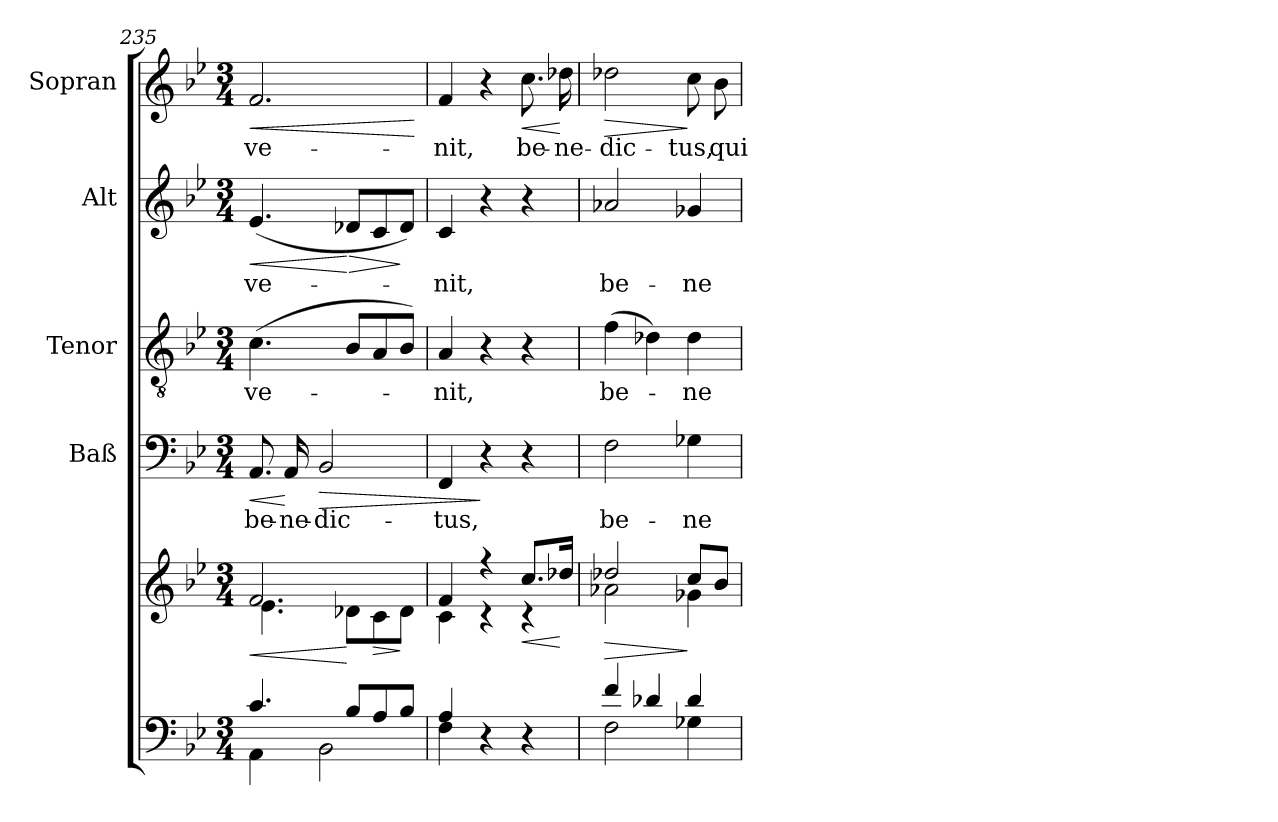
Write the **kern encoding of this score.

**kern	**kern	**dynam	**kern	**text	**dynam	**kern	**text	**kern	**text	**dynam	**kern	**text	**dynam
*part5	*part5	*part5	*part4	*part4	*part4	*part3	*part3	*part2	*part2	*part2	*part1	*part1	*part1
*staff6	*staff5	*staff5/6	*staff4	*staff4	*staff4	*staff3	*staff3	*staff2	*staff2	*staff2	*staff1	*staff1	*staff1
*	*	*	*I"Baß	*	*	*I"Tenor	*	*I"Alt	*	*	*I"Sopran	*	*
*	*	*	*I'Baß	*	*	*I'Ten	*	*I'Alt	*	*	*I'Sop	*	*
*clefF4	*clefG2	*	*clefF4	*	*	*clefGv2	*	*clefG2	*	*	*clefG2	*	*
*k[b-e-]	*k[b-e-]	*	*k[b-e-]	*	*	*k[b-e-]	*	*k[b-e-]	*	*	*k[b-e-]	*	*
*B-:	*B-:	*	*B-:	*	*	*B-:	*	*B-:	*	*	*B-:	*	*
*M3/4	*M3/4	*	*M3/4	*	*	*M3/4	*	*M3/4	*	*	*M3/4	*	*
=235	=235	=235	=235	=235	=235	=235	=235	=235	=235	=235	=235	=235	=235
*^	*	*	*	*	*	*	*	*	*	*	*	*	*
!	!	!	!LO:HP:b	!	!LO:LY:b	!LO:HP:b	!	!LO:LY:b	!	!LO:LY:b	!LO:HP:b	!	!LO:LY:b	!LO:HP:b
*	*	*^	*	*	*	*	*	*	*	*	*	*	*	*
!	!	!	!	!	!	!	!	!	!	!	!	!	!	!	!LO:HP:n=1:b
4.c/	4AA\	2.f/	4.e-\	<	8.AA/	be-	<	(<4.c\	ve-	(<4.e-/	ve-	<	2.f/	ve-	< >
!	!	!	!	!	!	!LO:LY:b	!	!	!	!	!	!	!	!	!
.	.	.	.	.	16AA/	-ne-	[	.	.	.	.	.	.	.	.
!	!	!	!	!	!	!LO:LY:b	!LO:HP:b	!	!	!	!	!	!	!	!
.	2BB-\	.	.	.	2BB-/	-dic-	>	.	.	.	.	.	.	.	.
!	!	!	!	!	!	!	!	!	!	!	!	!LO:HP:n=1:b	!	!	!
8B-/L	.	.	8d-X\L	[	.	.	.	8B-/L	.	8d-X/L	.	[ >	.	.	.
!	!	!	!	!LO:HP:b	!	!	!	!	!	!	!	!	!	!	!
8A/	.	.	8c\	>	.	.	.	8A/	.	8c/	.	.	.	.	.
8B-/J	.	.	8d-\J	]	.	.	.	8B-/J)	.	8d-/J)	.	]	.	.	.
*v	*v	*	*	*	*	*	*	*	*	*	*	*	*	*	*
*	*v	*v	*	*	*	*	*	*	*	*	*	*	*	*
.	.	.	.	.	.	.	.	.	.	.	.	.	[
=236	=236	=236	=236	=236	=236	=236	=236	=236	=236	=236	=236	=236	=236
*^	*^	*	*	*	*	*	*	*	*	*	*	*	*
!	!	!	!	!	!	!LO:LY:b	!	!	!LO:LY:b	!	!LO:LY:b	!	!	!LO:LY:b	!
4A/	4F\	4f/	4c\	.	4FF/	-tus,	.	4A/	-nit,	4c/	-nit,	.	4f/	-nit,	.
4r	2ryy	4r	4r	.	4r	.	]	4r	.	4r	.	.	4r	.	]
!	!	!	!	!LO:HP:b	!	!	!	!	!	!	!	!	!	!LO:LY:b	!LO:HP:b
4r	.	8.cc/L	4rc	<	4r	.	.	4r	.	4r	.	.	8.cc\	be-	<
!	!	!	!	!	!	!	!	!	!	!	!	!	!	!LO:LY:b	!
.	.	16dd-X/Jk	.	[	.	.	.	.	.	.	.	.	16dd-X\	-ne-	[
=237	=237	=237	=237	=237	=237	=237	=237	=237	=237	=237	=237	=237	=237	=237	=237
!	!	!	!	!LO:HP:b	!	!LO:LY:b	!	!	!LO:LY:b	!	!LO:LY:b	!	!	!LO:LY:b	!LO:HP:b
4f/	2F\	2dd-X/	2a-X\	>	2F\	be-	.	(>4f\	be-	2a-X/	be-	.	2dd-X\	-dic-	>
4d-X/	.	.	.	.	.	.	.	4d-X\)	.	.	.	.	.	.	.
!	!	!	!	!	!	!LO:LY:b	!	!	!LO:LY:b	!	!LO:LY:b	!	!	!LO:LY:b	!
4d-/	4G-X\	8cc/L	4g-X\	]	4G-X\	-ne-	.	4d-\	-ne-	4g-X/	-ne-	.	8cc\	-tus,	]
!	!	!	!	!	!	!	!	!	!	!	!	!	!	!LO:LY:b	!
.	.	8b-/J	.	.	.	.	.	.	.	.	.	.	8b-\	qui	.
*v	*v	*	*	*	*	*	*	*	*	*	*	*	*	*	*
*	*v	*v	*	*	*	*	*	*	*	*	*	*	*	*
=	=	=	=	=	=	=	=	=	=	=	=	=	=
*-	*-	*-	*-	*-	*-	*-	*-	*-	*-	*-	*-	*-	*-
